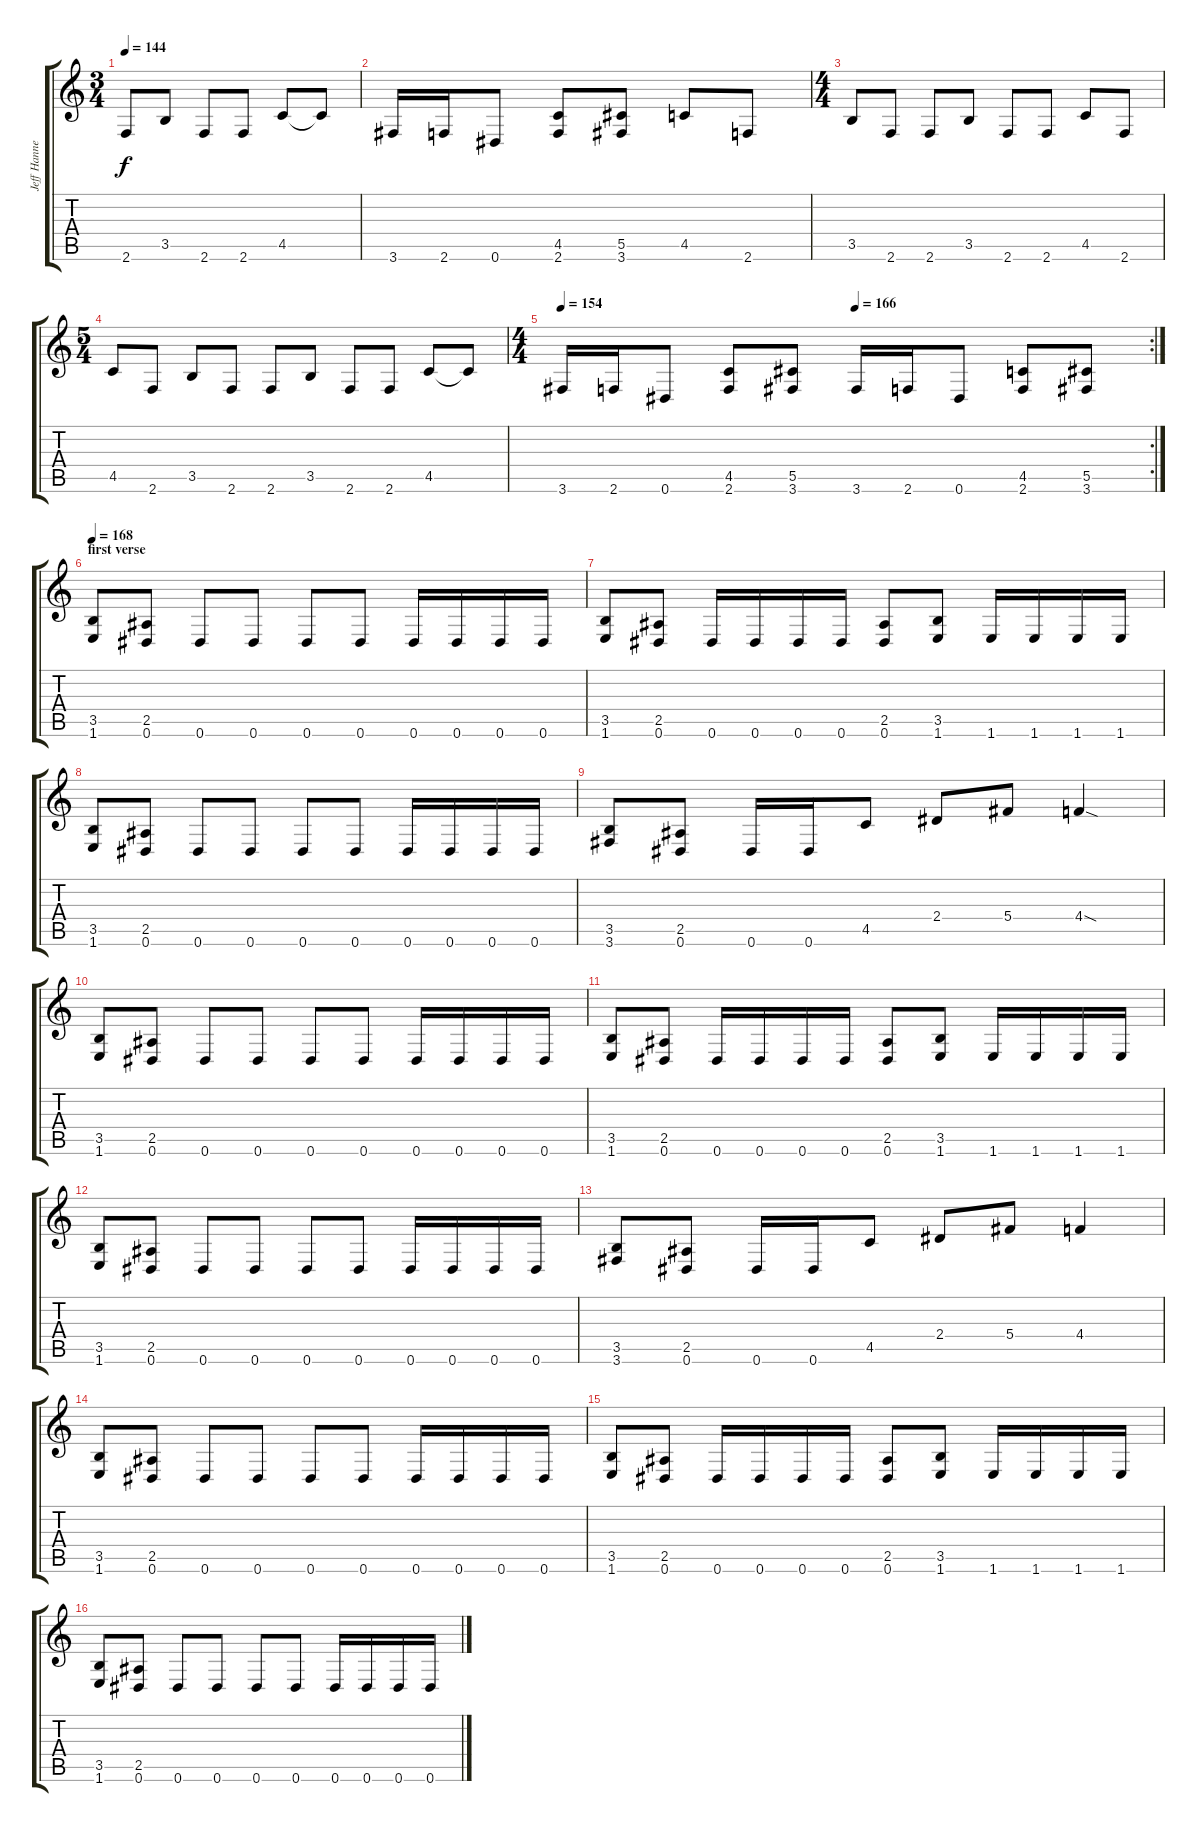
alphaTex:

\track ("Jeff Hanneman" "Jeff Hanne") {instrument distortionguitar}
\staff {score tabs}
\tuning (Eb4 Bb3 Gb3 Db3 Ab2 Eb2) {hide}
\ts (3 4)
\tempo 144
\clef g2
\ks c
2.6.8{dy f} 3.5.8 2.6.8 2.6.8 4.5.8 4.5{t}.8 |
3.6.16 2.6.16 0.6.8 (4.5 2.6).8 (5.5 3.6).8 4.5.8 2.6.8 |
\ts (4 4)
3.5.8 2.6.8 2.6.8 3.5.8 2.6.8 2.6.8 4.5.8 2.6.8 |
\ts (5 4)
4.5.8 2.6.8 3.5.8 2.6.8 2.6.8 3.5.8 2.6.8 2.6.8 4.5.8 4.5{t}.8 |
\rc 2
\ts (4 4)
\tempo 154
\tempo (166 0.5)
3.6.16 2.6.16 0.6.8 (4.5 2.6).8 (5.5 3.6).8 3.6.16 2.6.16 0.6.8 (4.5 2.6).8 (5.5 3.6).8 |
\section ("" "first verse")
\tempo 168
(3.5 1.6).8 (2.5 0.6).8 0.6.8 0.6.8 0.6.8 0.6.8 0.6.16 0.6.16 0.6.16 0.6.16 |
(3.5 1.6).8 (2.5 0.6).8 0.6.16 0.6.16 0.6.16 0.6.16 (2.5 0.6).8 (3.5 1.6).8 1.6.16 1.6.16 1.6.16 1.6.16 |
(3.5 1.6).8 (2.5 0.6).8 0.6.8 0.6.8 0.6.8 0.6.8 0.6.16 0.6.16 0.6.16 0.6.16 |
(3.5 3.6).8 (2.5 0.6).8 0.6.16 0.6.16 4.5.8 2.4.8 5.4.8 4.4{sod}.4 |
(3.5 1.6).8 (2.5 0.6).8 0.6.8 0.6.8 0.6.8 0.6.8 0.6.16 0.6.16 0.6.16 0.6.16 |
(3.5 1.6).8 (2.5 0.6).8 0.6.16 0.6.16 0.6.16 0.6.16 (2.5 0.6).8 (3.5 1.6).8 1.6.16 1.6.16 1.6.16 1.6.16 |
(3.5 1.6).8 (2.5 0.6).8 0.6.8 0.6.8 0.6.8 0.6.8 0.6.16 0.6.16 0.6.16 0.6.16 |
(3.5 3.6).8 (2.5 0.6).8 0.6.16 0.6.16 4.5.8 2.4.8 5.4.8 4.4.4 |
(3.5 1.6).8 (2.5 0.6).8 0.6.8 0.6.8 0.6.8 0.6.8 0.6.16 0.6.16 0.6.16 0.6.16 |
(3.5 1.6).8 (2.5 0.6).8 0.6.16 0.6.16 0.6.16 0.6.16 (2.5 0.6).8 (3.5 1.6).8 1.6.16 1.6.16 1.6.16 1.6.16 |
(3.5 1.6).8 (2.5 0.6).8 0.6.8 0.6.8 0.6.8 0.6.8 0.6.16 0.6.16 0.6.16 0.6.16
